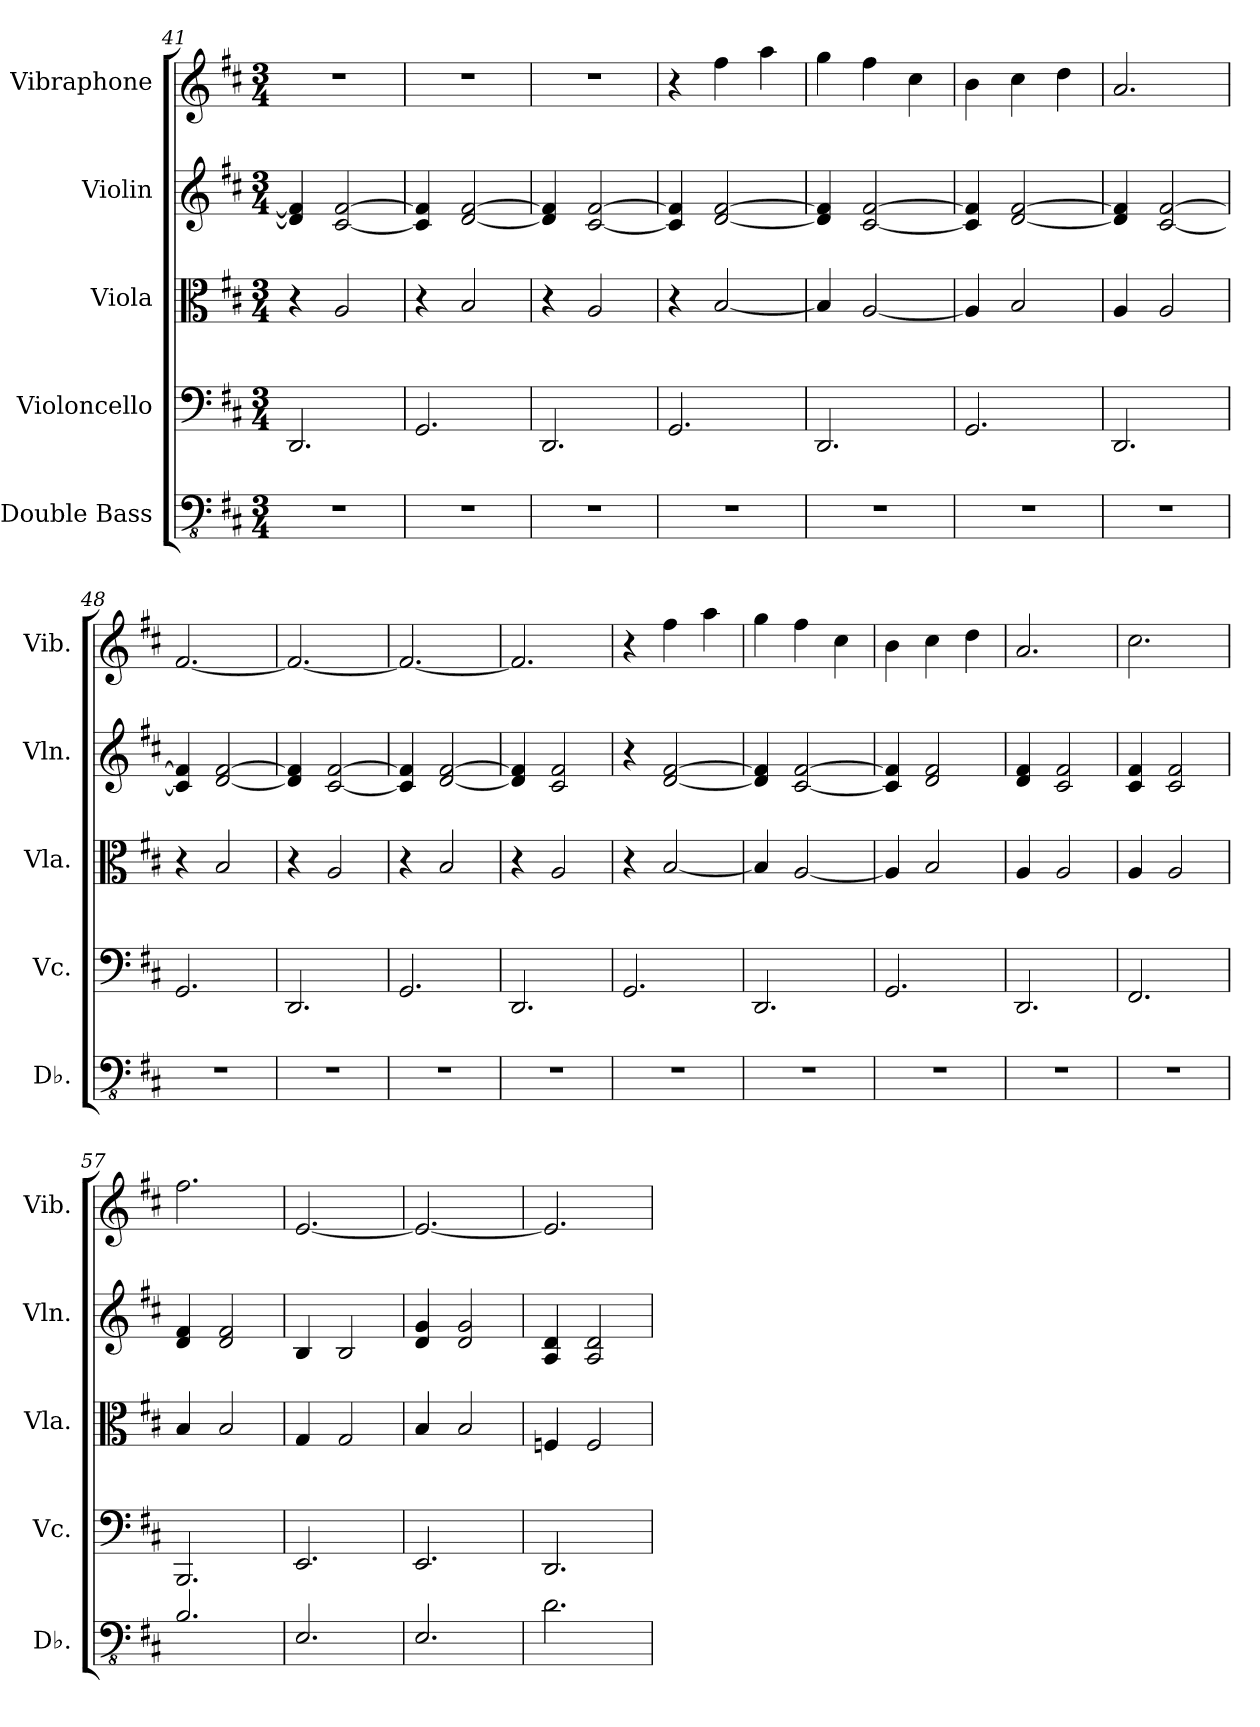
**kern	**kern	**kern	**kern	**kern
*part5	*part4	*part3	*part2	*part1
*staff5	*staff4	*staff3	*staff2	*staff1
*I"Double Bass	*I"Violoncello	*I"Viola	*I"Violin	*I"Vibraphone
*I'Db.	*I'Vc.	*I'Vla.	*I'Vln.	*I'Vib.
*clefFv4	*clefF4	*clefC3	*clefG2	*clefG2
*ITrd7c12	*	*	*	*
*k[f#c#]	*k[f#c#]	*k[f#c#]	*k[f#c#]	*k[f#c#]
*M3/4	*M3/4	*M3/4	*M3/4	*M3/4
=41	=41	=41	=41	=41
2.r	2.DD/	4r	4d/] 4f#/]	2.r
.	.	2A/	[2c#/ [2f#/	.
!!LO:PB:g=z
=42	=42	=42	=42	=42
2.r	2.GG/	4r	4c#/] 4f#/]	2.r
.	.	2B/	[2d/ [2f#/	.
=43	=43	=43	=43	=43
2.r	2.DD/	4r	4d/] 4f#/]	2.r
.	.	2A/	[2c#/ [2f#/	.
=44	=44	=44	=44	=44
2.r	2.GG/	4r	4c#/] 4f#/]	4r
.	.	[2B/	[2d/ [2f#/	4ff#\
.	.	.	.	4aa\
=45	=45	=45	=45	=45
2.r	2.DD/	4B/]	4d/] 4f#/]	4gg\
.	.	[2A/	[2c#/ [2f#/	4ff#\
.	.	.	.	4cc#\
=46	=46	=46	=46	=46
2.r	2.GG/	4A/]	4c#/] 4f#/]	4b\
.	.	2B/	[2d/ [2f#/	4cc#\
.	.	.	.	4dd\
=47	=47	=47	=47	=47
2.r	2.DD/	4A/	4d/] 4f#/]	2.a/
.	.	2A/	[2c#/ [2f#/	.
=48	=48	=48	=48	=48
2.r	2.GG/	4r	4c#/] 4f#/]	[2.f#/
.	.	2B/	[2d/ [2f#/	.
=49	=49	=49	=49	=49
2.r	2.DD/	4r	4d/] 4f#/]	2.f#/_
.	.	2A/	[2c#/ [2f#/	.
=50	=50	=50	=50	=50
2.r	2.GG/	4r	4c#/] 4f#/]	2.f#/_
.	.	2B/	[2d/ [2f#/	.
=51	=51	=51	=51	=51
2.r	2.DD/	4r	4d/] 4f#/]	2.f#/]
.	.	2A/	2c#/ 2f#/	.
=52	=52	=52	=52	=52
2.r	2.GG/	4r	4r	4r
.	.	[2B/	[2d/ [2f#/	4ff#\
.	.	.	.	4aa\
!!LO:LB:g=z
=53	=53	=53	=53	=53
2.r	2.DD/	4B/]	4d/] 4f#/]	4gg\
.	.	[2A/	[2c#/ [2f#/	4ff#\
.	.	.	.	4cc#\
=54	=54	=54	=54	=54
2.r	2.GG/	4A/]	4c#/] 4f#/]	4b\
.	.	2B/	2d/ 2f#/	4cc#\
.	.	.	.	4dd\
=55	=55	=55	=55	=55
2.r	2.DD/	4A/	4d/ 4f#/	2.a/
.	.	2A/	2c#/ 2f#/	.
=56	=56	=56	=56	=56
2.r	2.FF#/	4A/	4c#/ 4f#/	2.cc#\
.	.	2A/	2c#/ 2f#/	.
=57	=57	=57	=57	=57
2.BBB/	2.BBB/	4B/	4d/ 4f#/	2.ff#\
.	.	2B/	2d/ 2f#/	.
=58	=58	=58	=58	=58
2.EEE/	2.EE/	4G/	4B/	[2.e/
.	.	2G/	2B/	.
=59	=59	=59	=59	=59
2.EEE/	2.EE/	4B/	4d/ 4g/	2.e/_
.	.	2B/	2d/ 2g/	.
=60	=60	=60	=60	=60
2.DD\	2.DD/	4Fn/	4A/ 4d/	2.e/]
.	.	2F/	2A/ 2d/	.
=	=	=	=	=
*-	*-	*-	*-	*-
